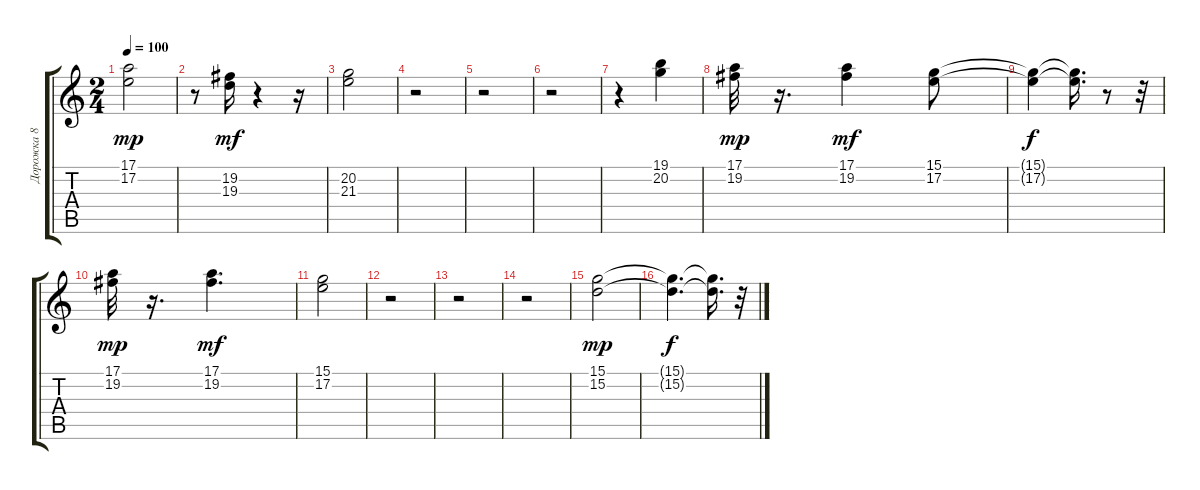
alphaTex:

\track ("Дорожка 8" "Дорожка 8") {instrument percussiveorgan}
\staff {score tabs}
\tuning (E4 B3 G3 D3 A2 E2) {hide}
\ts (2 4)
\tempo 100
\clef g2
\ks c
(17.1 17.2).2{dy mp} |
r.8 (19.2 19.3).16{dy mf} r.4 r.16 |
(20.2 21.3).2 |
r.2 |
r.2 |
r.2 |
r.4 (19.1 20.2).4 |
(17.1 19.2).32{dy mp} r.16{d} (17.1 19.2).4{dy mf} (15.1 17.2).8 |
(15.1{t} 17.2{t}).4{dy f} (15.1{t} 17.2{t}).16{d} r.8 r.32 |
(17.1 19.2).32{dy mp} r.16{d} (17.1 19.2).4{d dy mf} |
(15.1 17.2).2 |
r.2 |
r.2 |
r.2 |
(15.1 15.2).2{dy mp} |
(15.1{t} 15.2{t}).4{d dy f} (15.1{t} 15.2{t}).16{d} r.32
